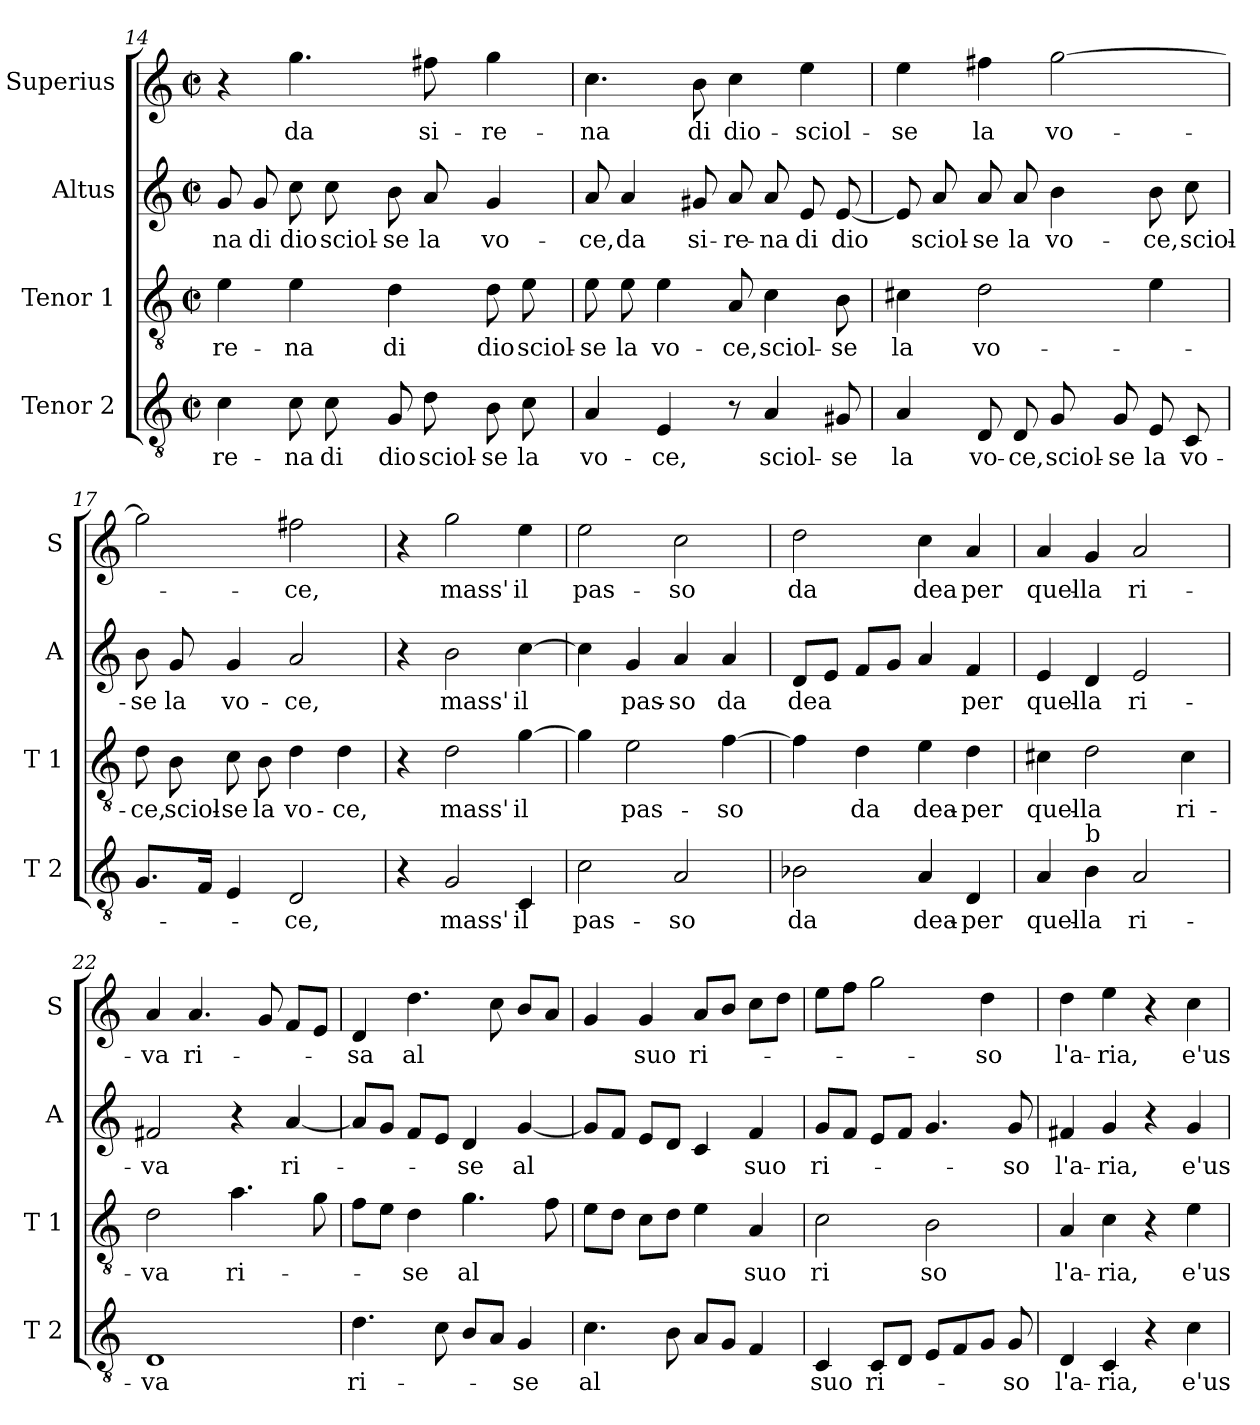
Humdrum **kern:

**kern	**text	**kern	**text	**kern	**text	**kern	**text
*part4	*part4	*part3	*part3	*part2	*part2	*part1	*part1
*staff4	*staff4	*staff3	*staff3	*staff2	*staff2	*staff1	*staff1
*I"Tenor 2	*	*I"Tenor 1	*	*I"Altus	*	*I"Superius	*
*I'T 2	*	*I'T 1	*	*I'A	*	*I'S	*
!!LO:PB:g=z
*clefGv2	*	*clefGv2	*	*clefG2	*	*clefG2	*
*k[]	*	*k[]	*	*k[]	*	*k[]	*
*C:	*	*C:	*	*C:	*	*C:	*
*M2/2	*	*M2/2	*	*M2/2	*	*M2/2	*
*met(c|)	*	*met(c|)	*	*met(c|)	*	*met(c|)	*
=14	=14	=14	=14	=14	=14	=14	=14
4c\	-re-	4e\	-re-	8g/	-na	4r	.
.	.	.	.	8g/	di	.	.
8c\	-na	4e\	-na	8cc\	dio	4.gg\	da
8c\	di	.	.	8cc\	sciol-	.	.
8G/	dio	4d\	di	8b\	-se	.	.
8d\	sciol-	.	.	8a/	la	8ff#X\	si-
8B\	-se	8d\	dio	4g/	vo-	4gg\	-re-
8c\	la	8e\	sciol-	.	.	.	.
=15	=15	=15	=15	=15	=15	=15	=15
4A/	vo-	8e\	-se	8a/	-ce,	4.cc\	-na
.	.	8e\	la	4a/	da	.	.
4E/	-ce,	4e\	vo-	.	.	.	.
.	.	.	.	8g#X/	si-	8b\	di
8r	.	8A/	-ce,	8a/	-re-	4cc\	dio-
4A/	sciol-	4c\	sciol-	8a/	-na	.	.
.	.	.	.	8e/	di	4ee\	-sciol-
8G#X/	-se	8B\	-se	[8e/	dio	.	.
=16	=16	=16	=16	=16	=16	=16	=16
4A/	la	4c#X\	la	8e/]	.	4ee\	-se
.	.	.	.	8a/	sciol-	.	.
8D/	vo-	2d\	vo-	8a/	-se	4ff#X\	la
8D/	-ce,	.	.	8a/	la	.	.
8G/	sciol-	.	.	4b\	vo-	[2gg\	vo-
8G/	-se	.	.	.	.	.	.
8E/	la	4e\	.	8b\	-ce,	.	.
8C/	vo-	.	.	8cc\	sciol-	.	.
=17	=17	=17	=17	=17	=17	=17	=17
8.G/L	.	8d\	-ce,	8b\	-se	2gg\]	.
.	.	8B\	sciol-	8g/	la	.	.
16F/Jk	.	.	.	.	.	.	.
4E/	.	8c\	-se	4g/	vo-	.	.
.	.	8B\	la	.	.	.	.
2D/	-ce,	4d\	vo-	2a/	-ce,	2ff#X\	-ce,
.	.	4d\	-ce,	.	.	.	.
!!LO:LB:g=z
=18	=18	=18	=18	=18	=18	=18	=18
4r	.	4r	.	4r	.	4r	.
2G/	mass'	2d\	mass'	2b\	mass'	2gg\	mass'
4C/	il	[4g\	il	[4cc\	il	4ee\	il
=19	=19	=19	=19	=19	=19	=19	=19
2c\	pas-	4g\]	.	4cc\]	.	2ee\	pas-
.	.	2e\	pas-	4g/	pas-	.	.
2A/	-so	.	.	4a/	-so	2cc\	-so
.	.	[4f\	-so	4a/	da	.	.
=20	=20	=20	=20	=20	=20	=20	=20
2B-X\	da	4f\]	.	8d/L	dea	2dd\	da
.	.	.	.	8e/J	.	.	.
.	.	4d\	da	8f/L	.	.	.
.	.	.	.	8g/J	.	.	.
4A/	dea-	4e\	dea-	4a/	.	4cc\	dea
4D/	-per	4d\	-per	4f/	per	4a/	per
=21	=21	=21	=21	=21	=21	=21	=21
4A/	quel-	4c#X\	quel-	4e/	quel-	4a/	quel-
!LO:TX:a:t=b	!	!	!	!	!	!	!
4B\	-la	2d\	-la	4d/	-la	4g/	-la
2A/	ri-	.	.	2e/	ri-	2a/	ri-
.	.	4c#\	ri-	.	.	.	.
=22	=22	=22	=22	=22	=22	=22	=22
1D	-va	2d\	-va	2f#X/	-va	4a/	-va
.	.	.	.	.	.	4.a/	ri-
.	.	4.a\	ri-	4r	.	.	.
.	.	.	.	.	.	8g/	.
.	.	.	.	[4a/	ri-	8f/L	.
.	.	8g\	.	.	.	8e/J	.
!!LO:LB:g=z
=23	=23	=23	=23	=23	=23	=23	=23
4.d\	ri-	8f\L	.	8a/L]	.	4d/	-sa
.	.	8e\J	.	8g/J	.	.	.
.	.	4d\	-se	8f/L	.	4.dd\	al
8c\	.	.	.	8e/J	.	.	.
8B/L	.	4.g\	al	4d/	-se	.	.
8A/J	.	.	.	.	.	8cc\	.
4G/	-se	.	.	[4g/	al	8b/L	.
.	.	8f\	.	.	.	8a/J	.
=24	=24	=24	=24	=24	=24	=24	=24
4.c\	al	8e\L	.	8g/L]	.	4g/	.
.	.	8d\J	.	8f/J	.	.	.
.	.	8c\L	.	8e/L	.	4g/	suo
8B\	.	8d\J	.	8d/J	.	.	.
8A/L	.	4e\	.	4c/	.	8a/L	ri-
8G/J	.	.	.	.	.	8b/J	.
4F/	.	4A/	suo	4f/	suo	8cc\L	.
.	.	.	.	.	.	8dd\J	.
=25	=25	=25	=25	=25	=25	=25	=25
4C/	suo	2c\	ri	8g/L	ri-	8ee\L	.
.	.	.	.	8f/J	.	8ff\J	.
8C/L	ri-	.	.	8e/L	.	2gg\	.
8D/J	.	.	.	8f/J	.	.	.
8E/L	.	2B\	so	4.g/	.	.	.
8F/	.	.	.	.	.	.	.
8G/J	.	.	.	.	.	4dd\	-so
8G/	-so	.	.	8g/	-so	.	.
=26	=26	=26	=26	=26	=26	=26	=26
4D/	l'a-	4A/	l'a-	4f#X/	l'a-	4dd\	l'a-
4C/	-ria,	4c\	-ria,	4g/	-ria,	4ee\	-ria,
4r	.	4r	.	4r	.	4r	.
4c\	e'us-	4e\	e'us-	4g/	e'us-	4cc\	e'us-
=	=	=	=	=	=	=	=
*-	*-	*-	*-	*-	*-	*-	*-
